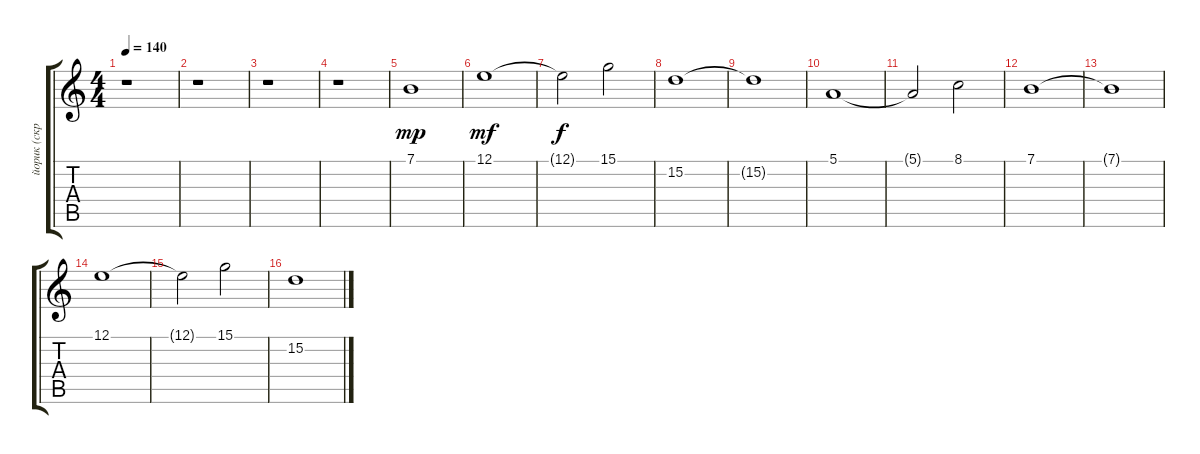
\track ("йорик (скрипка)" "йорик (скр") {instrument violin}
\staff {score tabs}
\tuning (E4 B3 G3 D3 A2 E2) {hide}
\ts (4 4)
\tempo 140
\clef g2
\ks c
r.1{dy f} |
r.1 |
r.1 |
r.1 |
7.1.1{dy mp} |
12.1.1{dy mf} |
12.1{t}.2{dy f} 15.1.2 |
15.2.1 |
15.2{t}.1 |
5.1.1 |
5.1{t}.2 8.1.2 |
7.1.1 |
7.1{t}.1 |
12.1.1 |
12.1{t}.2 15.1.2 |
15.2.1
